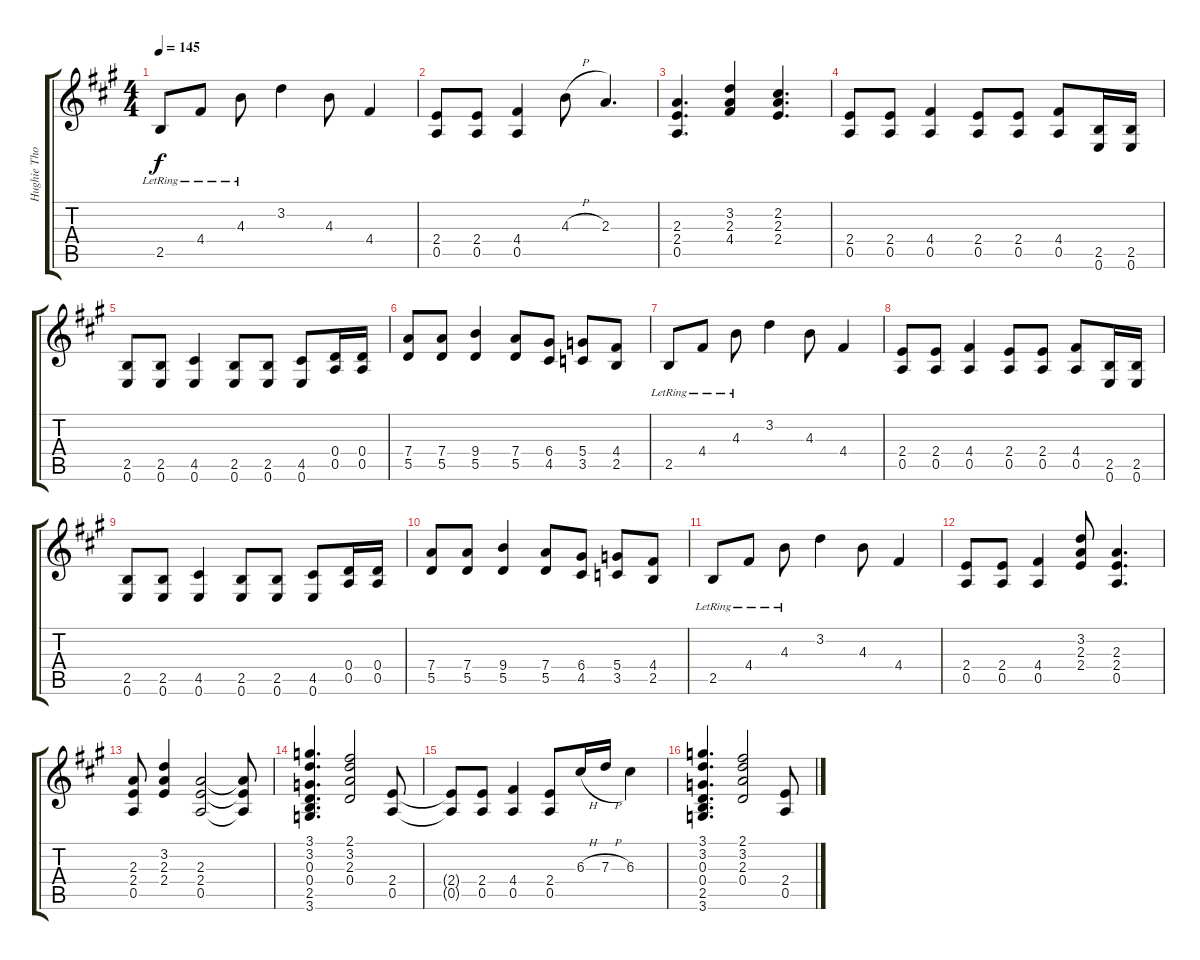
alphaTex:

\track ("Hughie Thomasson Guitar" "Hughie Tho") {instrument overdrivenguitar}
\staff {score tabs}
\tuning (E4 B3 G3 D3 A2 E2) {hide}
\ts (4 4)
\tempo 145
\clef g2
\ks a
2.5{lr}.8{dy f} 4.4{lr}.8 4.3{lr}.8 3.2.4 4.3.8 4.4.4 |
(2.4 0.5).8 (2.4 0.5).8 (4.4 0.5).4 4.3{h}.8 2.3.4{d} |
(2.3 2.4 0.5).4{d} (3.2 2.3 4.4).4 (2.2 2.3 2.4).4{d} |
(2.4 0.5).8 (2.4 0.5).8 (4.4 0.5).4 (2.4 0.5).8 (2.4 0.5).8 (4.4 0.5).8 (2.5 0.6).16 (2.5 0.6).16 |
(2.5 0.6).8 (2.5 0.6).8 (4.5 0.6).4 (2.5 0.6).8 (2.5 0.6).8 (4.5 0.6).8 (0.4 0.5).16 (0.4 0.5).16 |
(7.4 5.5).8 (7.4 5.5).8 (9.4 5.5).4 (7.4 5.5).8 (6.4 4.5).8 (5.4 3.5).8 (4.4 2.5).8 |
2.5{lr}.8 4.4{lr}.8 4.3{lr}.8 3.2.4 4.3.8 4.4.4 |
(2.4 0.5).8 (2.4 0.5).8 (4.4 0.5).4 (2.4 0.5).8 (2.4 0.5).8 (4.4 0.5).8 (2.5 0.6).16 (2.5 0.6).16 |
(2.5 0.6).8 (2.5 0.6).8 (4.5 0.6).4 (2.5 0.6).8 (2.5 0.6).8 (4.5 0.6).8 (0.4 0.5).16 (0.4 0.5).16 |
(7.4 5.5).8 (7.4 5.5).8 (9.4 5.5).4 (7.4 5.5).8 (6.4 4.5).8 (5.4 3.5).8 (4.4 2.5).8 |
2.5{lr}.8 4.4{lr}.8 4.3{lr}.8 3.2.4 4.3.8 4.4.4 |
(2.4 0.5).8 (2.4 0.5).8 (4.4 0.5).4 (3.2 2.3 2.4).8 (2.3 2.4 0.5).4{d} |
(2.3 2.4 0.5).8 (3.2 2.3 2.4).4 (2.3 2.4 0.5).2 (2.3{t} 2.4{t} 0.5{t}).8 |
(3.1 3.2 0.3 0.4 2.5 3.6).4{d volume 8 balance 16 instrument overdrivenguitar} (2.1 3.2 2.3 0.4).2 (2.4 0.5).8 |
(2.4{t} 0.5{t}).8 (2.4 0.5).8 (4.4 0.5).4 (2.4 0.5).8 6.3{h}.16{volume 12} 7.3{h}.16 6.3.4 |
(3.1 3.2 0.3 0.4 2.5 3.6).4{d volume 8} (2.1 3.2 2.3 0.4).2 (2.4 0.5).8
